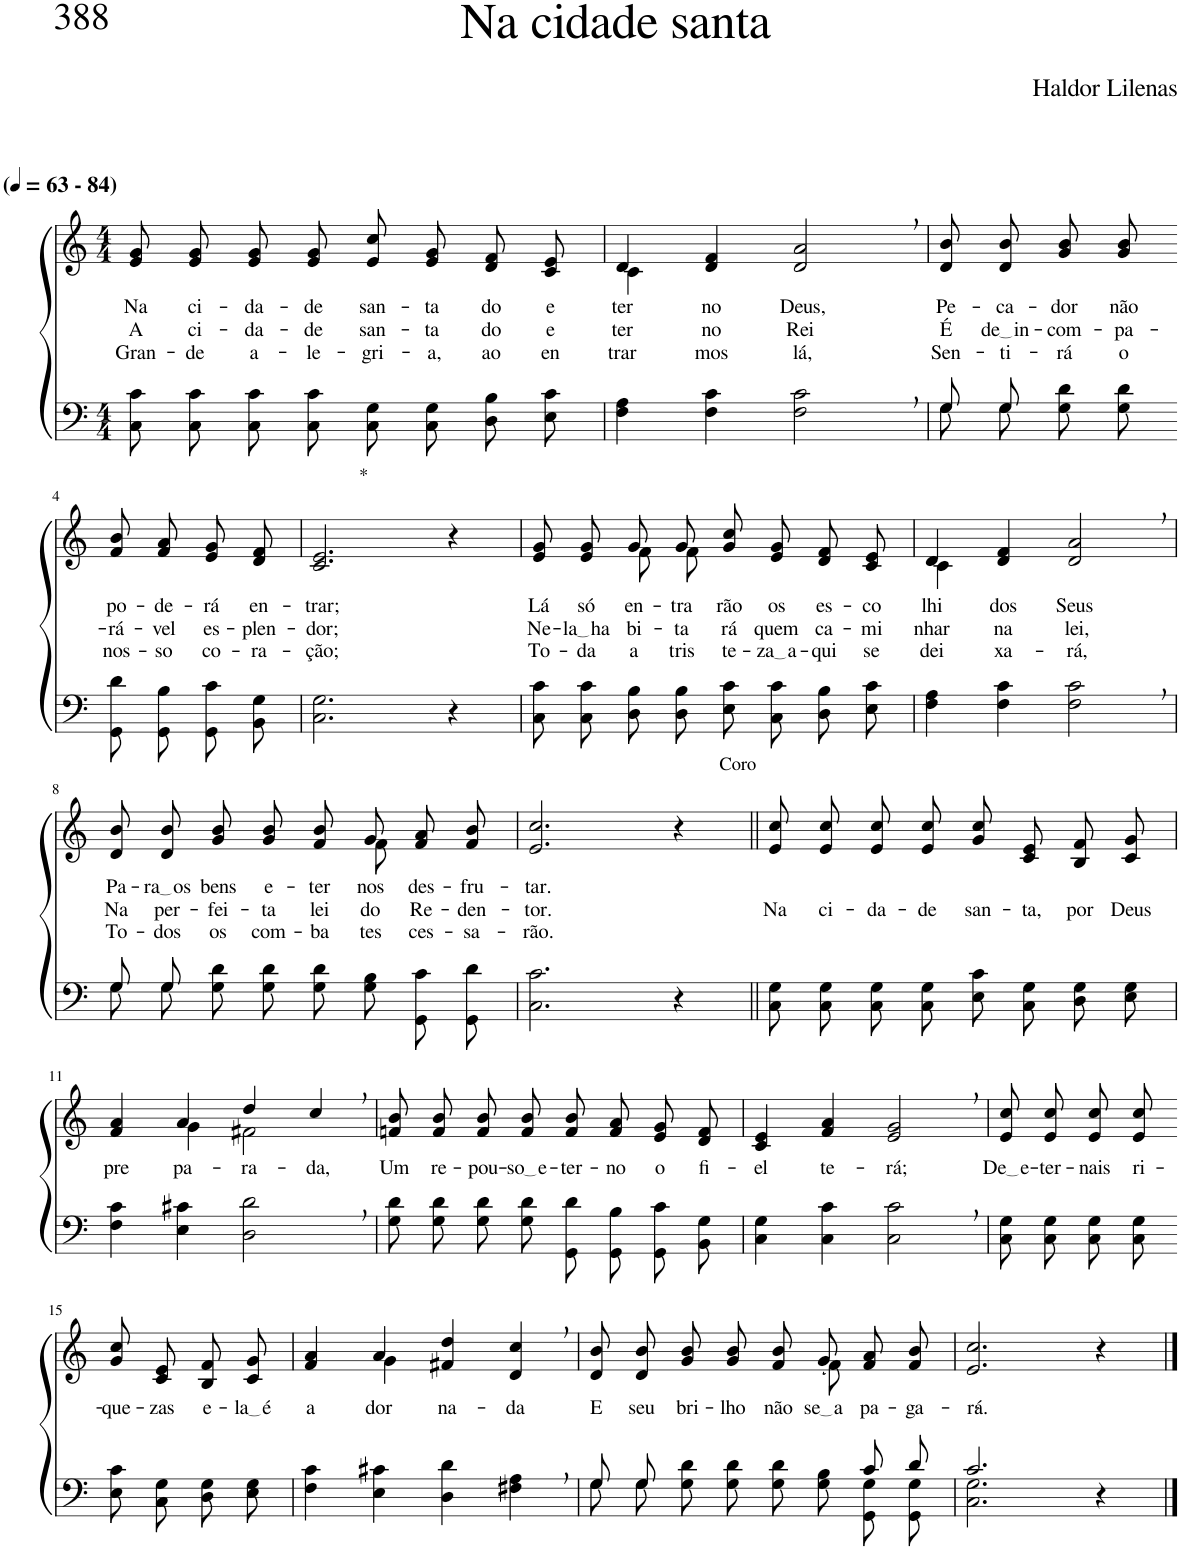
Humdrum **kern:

**kern	**kern	**text	**text	**text
*part2	*part1	*part1	*part1	*part1
*staff2	*staff1	*staff1	*staff1	*staff1
*I"Parte III e IV	*I"Parte I e II	*	*	*
*clefF4	*clefG2	*	*	*
*k[]	*k[]	*	*	*
*M4/4	*M4/4	*	*	*
*MM63	*MM63	*	*	*
=1	=1	=1	=1	=1
!	!LO:TX:a:B:t=(	!	!	!
!	!LO:TX:a:B:t=- 84)	!	!	!
!	!	!LO:LY:b	!LO:LY:b	!LO:LY:b
8C\ 8c\L	8e/ 8g/L	Na	A	Gran-
!	!	!LO:LY:b	!LO:LY:b	!LO:LY:b
8C\ 8c\J	8e/ 8g/J	ci-	ci-	-de
!	!	!LO:LY:b	!LO:LY:b	!LO:LY:b
8C\ 8c\L	8e/ 8g/L	-da-	-da-	a-
!	!	!LO:LY:b	!LO:LY:b	!LO:LY:b
8C\ 8c\J	8e/ 8g/J	-de	-de	-le-
!	!	!LO:LY:b	!LO:LY:b	!LO:LY:b
8C\ 8G\L	8e/ 8cc/L	san-	san-	-gri-
!	!	!LO:LY:b	!LO:LY:b	!LO:LY:b
8C\ 8G\J	8e/ 8g/J	-ta	-ta	-a,
!	!	!LO:LY:b	!LO:LY:b	!LO:LY:b
8D\ 8B\L	8d/ 8f/L	do	do	ao
!	!	!LO:LY:b	!LO:LY:b	!LO:LY:b
8E\ 8c\J	8c/ 8e/J	e-	e-	en-
=2	=2	=2	=2	=2
*	*^	*	*	*
!	!	!	!LO:LY:b	!LO:LY:b	!LO:LY:b
4F\ 4A\	4d/	4c\	-ter-	-ter-	-trar-
!	!	!	!LO:LY:b	!LO:LY:b	!LO:LY:b
4F\ 4c\	4d/ 4f/	2.ryy	-no	-no	-mos
!	!	!	!LO:LY:b	!LO:LY:b	!LO:LY:b
2F\, 2c\,	2d/, 2a/,	.	Deus,	Rei	lá,
*	*v	*v	*	*	*
=3	=3	=3	=3	=3
*^	*	*	*	*
!	!	!	!LO:LY:b	!LO:LY:b	!LO:LY:b
8G\L	8G/L	8d/ 8b/L	Pe-	É	Sen-
!	!	!	!LO:LY:b	!LO:LY:b	!LO:LY:b
8G\J	8G/J	8d/ 8b/J	-ca-	de in	-ti-
!	!	!	!LO:LY:b	!LO:LY:b	!LO:LY:b
8G\ 8d\L	4ryy	8g/ 8b/L	-dor	-com-	-rá
!	!	!	!LO:LY:b	!LO:LY:b	!LO:LY:b
8G\ 8d\J	.	8g/ 8b/J	não	-pa-	o
*v	*v	*	*	*	*
!!LO:LB:g=z
=4-	=4-	=4-	=4-	=4-
!	!	!LO:LY:b	!LO:LY:b	!LO:LY:b
8GG\ 8d\L	8f/ 8b/L	po-	-rá-	nos-
!	!	!LO:LY:b	!LO:LY:b	!LO:LY:b
8GG\ 8B\J	8f/ 8a/J	-de-	-vel	-so
!	!	!LO:LY:b	!LO:LY:b	!LO:LY:b
8GG/ 8c/L	8e/ 8g/L	-rá	es-	co-
!	!	!LO:LY:b	!LO:LY:b	!LO:LY:b
8BB/ 8G/J	8d/ 8f/J	en-	-plen-	-ra-
=5	=5	=5	=5	=5
!	!LO:TX:a:t=*	!	!	!
!	!	!LO:LY:b	!LO:LY:b	!LO:LY:b
2.C\ 2.G\	2.c/ 2.e/	-trar;	-dor;	-ção;
4r	4r	.	.	.
=6	=6	=6	=6	=6
!	!	!LO:LY:b	!LO:LY:b	!LO:LY:b
*	*^	*	*	*
8C\ 8c\L	8e/ 8g/L	4ryy	Lá	Ne-	To-
!	!	!	!LO:LY:b	!LO:LY:b	!LO:LY:b
8C\ 8c\J	8e/ 8g/J	.	só	la ha	-da
!	!	!	!LO:LY:b	!LO:LY:b	!LO:LY:b
8D\ 8B\L	8g/L	8f\L	en-	bi-	a
!	!	!	!LO:LY:b	!LO:LY:b	!LO:LY:b
8D\ 8B\J	8g/J	8f\J	-tra-	-ta-	tris-
!	!	!	!LO:LY:b	!LO:LY:b	!LO:LY:b
8E\ 8c\L	8g/ 8cc/L	2ryy	-rão	-rá	-te-
!	!	!	!LO:LY:b	!LO:LY:b	!LO:LY:b
8C\ 8c\J	8e/ 8g/J	.	os	quem	za a
!	!	!	!LO:LY:b	!LO:LY:b	!LO:LY:b
8D\ 8B\L	8d/ 8f/L	.	es-	ca-	-qui
!	!	!	!LO:LY:b	!LO:LY:b	!LO:LY:b
8E\ 8c\J	8c/ 8e/J	.	-co-	-mi-	se
=7	=7	=7	=7	=7	=7
!	!	!	!LO:LY:b	!LO:LY:b	!LO:LY:b
4F\ 4A\	4d/	4c\	-lhi-	-nhar	dei-
!	!	!	!LO:LY:b	!LO:LY:b	!LO:LY:b
4F\ 4c\	4d/ 4f/	2.ryy	-dos	na	-xa-
!	!	!	!LO:LY:b	!LO:LY:b	!LO:LY:b
2F\, 2c\,	2d/, 2a/,	.	Seus	lei,	-rá,
!!LO:LB:g=z	!!
=8	=8	=8	=8	=8	=8
*^	*	*	*	*	*
!	!	!	!	!LO:LY:b	!LO:LY:b	!LO:LY:b
8G\L	8G/L	8d/ 8b/L	8ryy	Pa-	Na	To-
!	!	!	!	!LO:LY:b	!LO:LY:b	!LO:LY:b
*	*	*v	*v	*	*	*
8G\J	8G/J	8d/ 8b/J	ra os	per-	-dos
!	!	!	!LO:LY:b	!LO:LY:b	!LO:LY:b
8G\ 8d\L	2.ryy	8g/ 8b/L	bens	-fei-	os
!	!	!	!LO:LY:b	!LO:LY:b	!LO:LY:b
8G\ 8d\J	.	8g/ 8b/J	e-	-ta	com-
!	!	!	!LO:LY:b	!LO:LY:b	!LO:LY:b
8G\ 8d\L	.	8f/ 8b/L	-ter-	lei	-ba-
*	*	*^	*	*	*
!	!	!	!	!LO:LY:b	!LO:LY:b	!LO:LY:b
8G\ 8B\J	.	8g/J	8f\	-nos	do	-tes
!	!	!	!	!LO:LY:b	!LO:LY:b	!LO:LY:b
8GG\ 8c\L	.	8f/ 8a/L	4ryy	des-	Re-	ces-
!	!	!	!	!LO:LY:b	!LO:LY:b	!LO:LY:b
8GG\ 8d\J	.	8f/ 8b/J	.	-fru-	-den-	-sa-
*v	*v	*	*	*	*	*
*	*v	*v	*	*	*
=9	=9	=9	=9	=9
!	!	!LO:LY:b	!LO:LY:b	!LO:LY:b
2.C\ 2.c\	2.e/ 2.cc/	-tar.	-tor.	-rão.
!	!LO:TX:a:t=Coro	!	!	!
4r	4r	.	.	.
=10||	=10||	=10||	=10||	=10||
!	!	!	!LO:LY:b	!
8C\ 8G\L	8e/ 8cc/L	.	Na	.
!	!	!	!LO:LY:b	!
8C\ 8G\J	8e/ 8cc/J	.	ci-	.
!	!	!	!LO:LY:b	!
8C\ 8G\L	8e/ 8cc/L	.	-da-	.
!	!	!	!LO:LY:b	!
8C\ 8G\J	8e/ 8cc/J	.	-de	.
!	!	!	!LO:LY:b	!
8E\ 8c\L	8g/ 8cc/L	.	san-	.
!	!	!	!LO:LY:b	!
8C\ 8G\J	8c/ 8e/J	.	-ta,	.
!	!	!	!LO:LY:b	!
8D\ 8G\L	8B/ 8f/L	.	por	.
!	!	!	!LO:LY:b	!
8E\ 8G\J	8c/ 8g/J	.	Deus	.
!!LO:LB:g=z
=11	=11	=11	=11	=11
!	!	!LO:LY:b	!	!
*	*^	*	*	*
4F\ 4c\	4f/ 4a/	4ryy	pre-	.	.
!	!	!	!LO:LY:b	!	!
4E\ 4c#X\	4a/	4g\	-pa-	.	.
!	!	!	!LO:LY:b	!	!
2D\, 2d\,	4dd/	2f#X\	-ra-	.	.
!	!	!	!LO:LY:b	!	!
.	4cc,/	.	-da,	.	.
*	*v	*v	*	*	*
=12	=12	=12	=12	=12
!	!	!LO:LY:b	!	!
8G\ 8d\L	8fn/ 8b/L	Um	.	.
!	!	!LO:LY:b	!	!
8G\ 8d\J	8f/ 8b/J	re-	.	.
!	!	!LO:LY:b	!	!
8G\ 8d\L	8f/ 8b/L	-pou-	.	.
!	!	!LO:LY:b	!	!
8G\ 8d\J	8f/ 8b/J	so e	.	.
!	!	!LO:LY:b	!	!
8GG\ 8d\L	8f/ 8b/L	-ter-	.	.
!	!	!LO:LY:b	!	!
8GG\ 8B\J	8f/ 8a/J	-no	.	.
!	!	!LO:LY:b	!	!
8GG/ 8c/L	8e/ 8g/L	o	.	.
!	!	!LO:LY:b	!	!
8BB/ 8G/J	8d/ 8f/J	fi-	.	.
=13	=13	=13	=13	=13
!	!	!LO:LY:b	!	!
4C\ 4G\	4c/ 4e/	-el	.	.
!	!	!LO:LY:b	!	!
4C\ 4c\	4f/ 4a/	te-	.	.
!	!	!LO:LY:b	!	!
2C\, 2c\,	2e/, 2g/,	-rá;	.	.
=14	=14	=14	=14	=14
!	!	!LO:LY:b	!	!
8C\ 8G\L	8e/ 8cc/L	De e	.	.
!	!	!LO:LY:b	!	!
8C\ 8G\J	8e/ 8cc/J	-ter-	.	.
!	!	!LO:LY:b	!	!
8C\ 8G\L	8e/ 8cc/L	-nais	.	.
!	!	!LO:LY:b	!	!
8C\ 8G\J	8e/ 8cc/J	ri-	.	.
!!LO:LB:g=z
=15-	=15-	=15-	=15-	=15-
!	!	!LO:LY:b	!	!
8E\ 8c\L	8g/ 8cc/L	-que-	.	.
!	!	!LO:LY:b	!	!
8C\ 8G\J	8c/ 8e/J	-zas	.	.
!	!	!LO:LY:b	!	!
8D\ 8G\L	8B/ 8f/L	e-	.	.
!	!	!LO:LY:b	!	!
8E\ 8G\J	8c/ 8g/J	la é	.	.
=16	=16	=16	=16	=16
!	!	!LO:LY:b	!	!
*	*^	*	*	*
4F\ 4c\	4f/ 4a/	4ryy	a-	.	.
!	!	!	!LO:LY:b	!	!
4E\ 4c#X\	4a/	4g\	-dor-	.	.
!	!	!	!LO:LY:b	!	!
4D\ 4d\	4f#X/ 4dd/	2ryy	-na-	.	.
!	!	!	!LO:LY:b	!	!
4F#X\, 4A\,	4d/, 4cc/,	.	-da	.	.
=17	=17	=17	=17	=17	=17
*^	*	*	*	*	*
!	!	!	!	!LO:LY:b	!	!
8G/L	8G\L	8d/ 8b/L	8ryy	E	.	.
!	!	!	!	!LO:LY:b	!	!
*	*	*v	*v	*	*	*
8G/J	8G\J	8d/ 8b/J	seu	.	.
!	!	!	!LO:LY:b	!	!
2ryy	8G\ 8d\L	8g/ 8b/L	bri-	.	.
!	!	!	!LO:LY:b	!	!
.	8G\ 8d\J	8g/ 8b/J	-lho	.	.
!	!	!	!LO:LY:b	!	!
.	8G\ 8d\L	8f/ 8b/L	não	.	.
*	*	*^	*	*	*
!	!	!	!	!LO:LY:b	!	!
.	8G\ 8B\J	8g/J	8f\	se a	.	.
!	!	!	!	!LO:LY:b	!	!
8c/L	8GG/ 8G/L	8f/ 8a/L	4ryy	-pa-	.	.
!	!	!	!	!LO:LY:b	!	!
8d/J	8GG/ 8G/J	8f/ 8b/J	.	-ga-	.	.
*	*	*v	*v	*	*	*
=18	=18	=18	=18	=18	=18
!	!	!	!LO:LY:b	!	!
2.c/	2.C\ 2.G\	2.e/ 2.cc/	-rá.-	.	.
4r	4ryy	4r	.	.	.
*v	*v	*	*	*	*
==	==	==	==	==
*-	*-	*-	*-	*-
